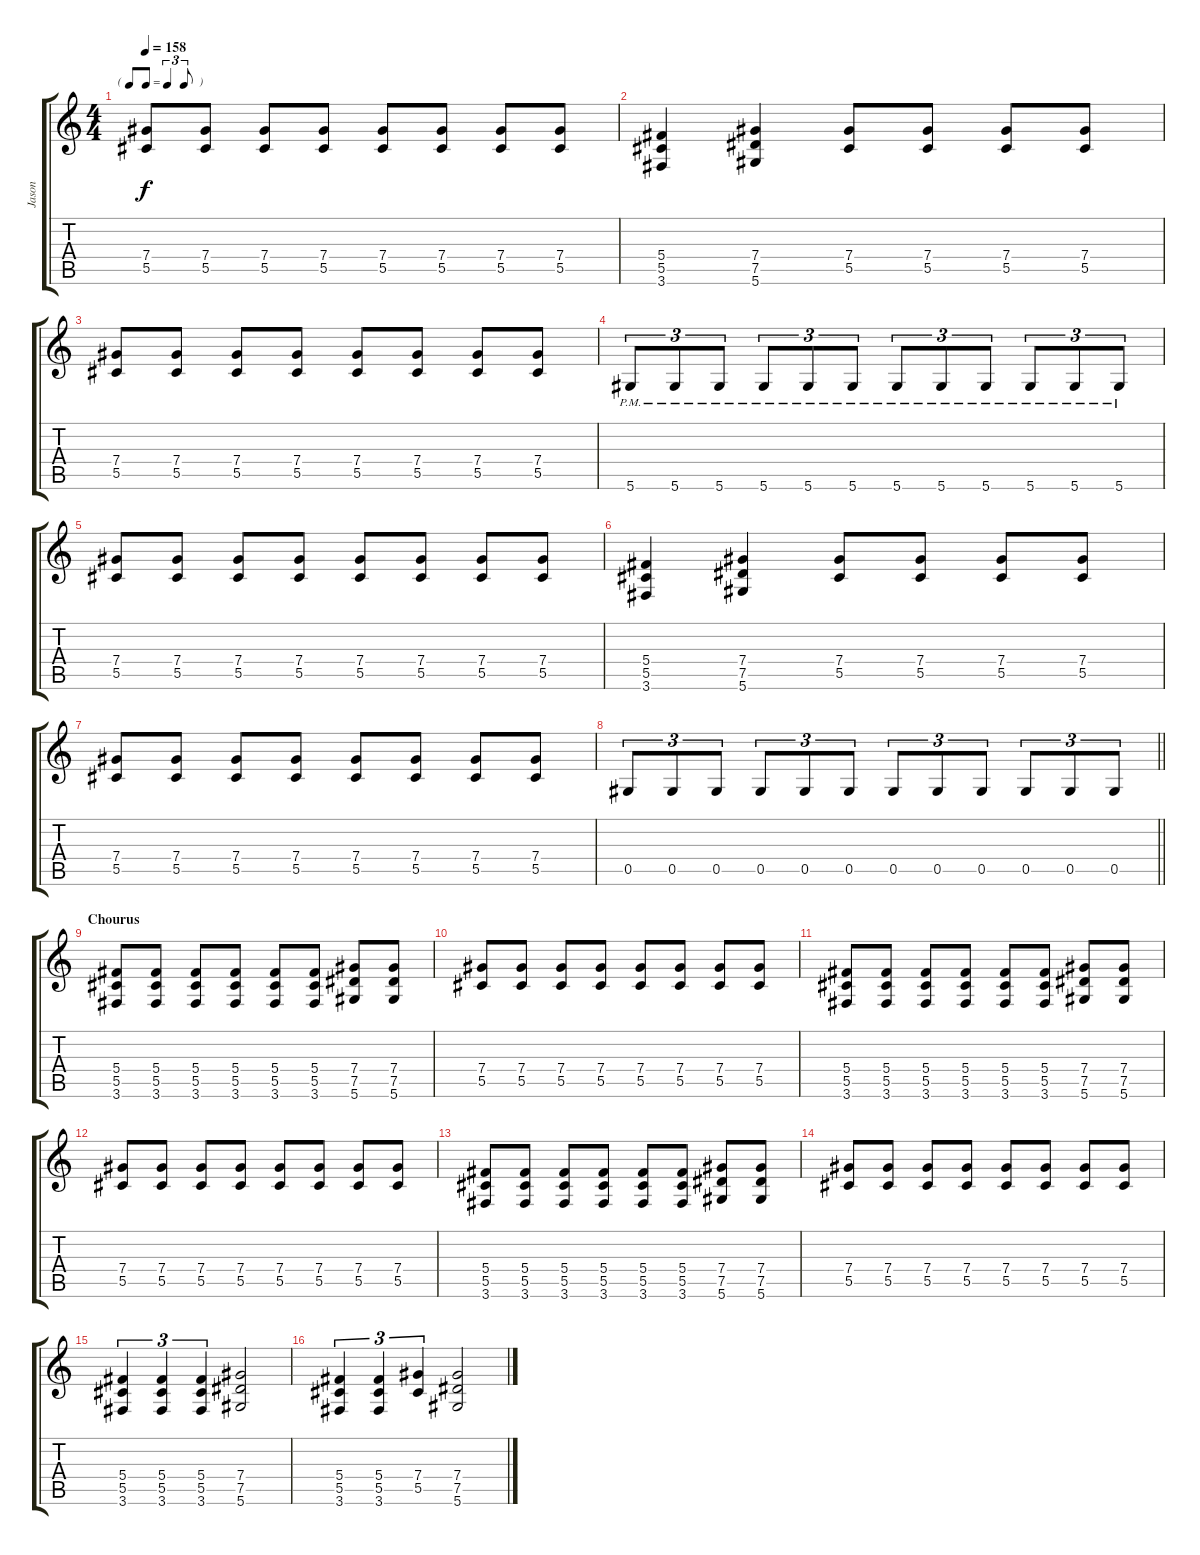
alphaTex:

\track ("Jason" "Jason") {instrument overdrivenguitar}
\staff {score tabs}
\tuning (Eb4 Bb3 Gb3 Db3 Ab2 Eb2) {hide}
\ts (4 4)
\tf triplet8th
\tempo 158
\clef g2
\ks c
(7.4 5.5).8{dy f} (7.4 5.5).8 (7.4 5.5).8 (7.4 5.5).8 (7.4 5.5).8 (7.4 5.5).8 (7.4 5.5).8 (7.4 5.5).8 |
(5.4 5.5 3.6).4 (7.4 7.5 5.6).4 (7.4 5.5).8 (7.4 5.5).8 (7.4 5.5).8 (7.4 5.5).8 |
(7.4 5.5).8 (7.4 5.5).8 (7.4 5.5).8 (7.4 5.5).8 (7.4 5.5).8 (7.4 5.5).8 (7.4 5.5).8 (7.4 5.5).8 |
5.6{pm}.8{tu (3 2)} 5.6{pm}.8{tu (3 2)} 5.6{pm}.8{tu (3 2)} 5.6{pm}.8{tu (3 2)} 5.6{pm}.8{tu (3 2)} 5.6{pm}.8{tu (3 2)} 5.6{pm}.8{tu (3 2)} 5.6{pm}.8{tu (3 2)} 5.6{pm}.8{tu (3 2)} 5.6{pm}.8{tu (3 2)} 5.6{pm}.8{tu (3 2)} 5.6{pm}.8{tu (3 2)} |
(7.4 5.5).8 (7.4 5.5).8 (7.4 5.5).8 (7.4 5.5).8 (7.4 5.5).8 (7.4 5.5).8 (7.4 5.5).8 (7.4 5.5).8 |
(5.4 5.5 3.6).4 (7.4 7.5 5.6).4 (7.4 5.5).8 (7.4 5.5).8 (7.4 5.5).8 (7.4 5.5).8 |
(7.4 5.5).8 (7.4 5.5).8 (7.4 5.5).8 (7.4 5.5).8 (7.4 5.5).8 (7.4 5.5).8 (7.4 5.5).8 (7.4 5.5).8 |
\barLineRight lightlight
0.5.8{tu (3 2)} 0.5.8{tu (3 2)} 0.5.8{tu (3 2)} 0.5.8{tu (3 2)} 0.5.8{tu (3 2)} 0.5.8{tu (3 2)} 0.5.8{tu (3 2)} 0.5.8{tu (3 2)} 0.5.8{tu (3 2)} 0.5.8{tu (3 2)} 0.5.8{tu (3 2)} 0.5.8{tu (3 2)} |
\section ("" "Chourus")
(5.4 5.5 3.6).8 (5.4 5.5 3.6).8 (5.4 5.5 3.6).8 (5.4 5.5 3.6).8 (5.4 5.5 3.6).8 (5.4 5.5 3.6).8 (7.4 7.5 5.6).8 (7.4 7.5 5.6).8 |
(7.4 5.5).8 (7.4 5.5).8 (7.4 5.5).8 (7.4 5.5).8 (7.4 5.5).8 (7.4 5.5).8 (7.4 5.5).8 (7.4 5.5).8 |
(5.4 5.5 3.6).8 (5.4 5.5 3.6).8 (5.4 5.5 3.6).8 (5.4 5.5 3.6).8 (5.4 5.5 3.6).8 (5.4 5.5 3.6).8 (7.4 7.5 5.6).8 (7.4 7.5 5.6).8 |
(7.4 5.5).8 (7.4 5.5).8 (7.4 5.5).8 (7.4 5.5).8 (7.4 5.5).8 (7.4 5.5).8 (7.4 5.5).8 (7.4 5.5).8 |
(5.4 5.5 3.6).8 (5.4 5.5 3.6).8 (5.4 5.5 3.6).8 (5.4 5.5 3.6).8 (5.4 5.5 3.6).8 (5.4 5.5 3.6).8 (7.4 7.5 5.6).8 (7.4 7.5 5.6).8 |
(7.4 5.5).8 (7.4 5.5).8 (7.4 5.5).8 (7.4 5.5).8 (7.4 5.5).8 (7.4 5.5).8 (7.4 5.5).8 (7.4 5.5).8 |
(5.4 5.5 3.6).4{tu (3 2)} (5.4 5.5 3.6).4{tu (3 2)} (5.4 5.5 3.6).4{tu (3 2)} (7.4 7.5 5.6).2 |
(5.4 5.5 3.6).4{tu (3 2)} (5.4 5.5 3.6).4{tu (3 2)} (7.4 5.5).4{tu (3 2)} (7.4 7.5 5.6).2
